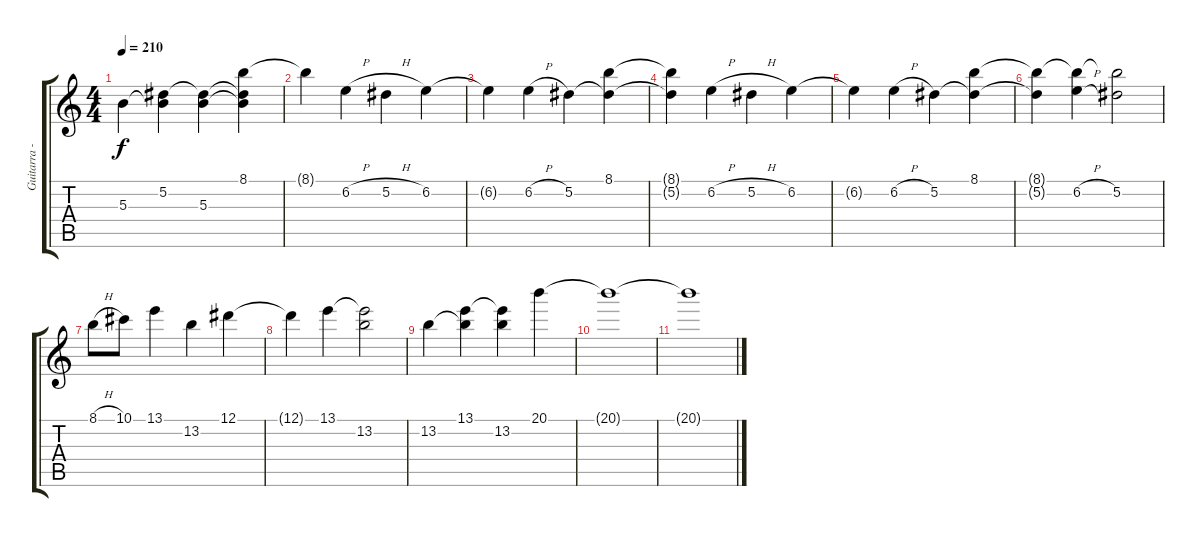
\track ("Guitarra - Marcão" "Guitarra -") {instrument distortionguitar}
\staff {score tabs}
\tuning (Eb4 Bb3 Gb3 Db3 Ab2 Eb2) {hide}
\ts (4 4)
\tempo 210
\clef g2
\ks c
5.3.4{dy f} (5.2 5.3{t}).4 (5.2{t} 5.3).4 (8.1 5.2{t} 5.3{t}).4 |
8.1{t}.4 6.2{h}.4 5.2{h}.4 6.2.4 |
6.2{t}.4 6.2{h}.4 5.2.4 (8.1 5.2{t}).4 |
(8.1{t} 5.2{t}).4 6.2{h}.4 5.2{h}.4 6.2.4 |
6.2{t}.4 6.2{h}.4 5.2.4 (8.1 5.2{t}).4 |
(8.1{t} 5.2{t}).4 (8.1{t} 6.2{h}).4 (8.1{t} 5.2).2 |
8.1{h}.8 10.1.8 13.1.4 13.2.4 12.1.4 |
12.1{t}.4 13.1.4 (13.1{t} 13.2).2 |
13.2.4 (13.1 13.2{t}).4 (13.1{t} 13.2).4 20.1.4 |
20.1{t}.1 |
20.1{t}.1
